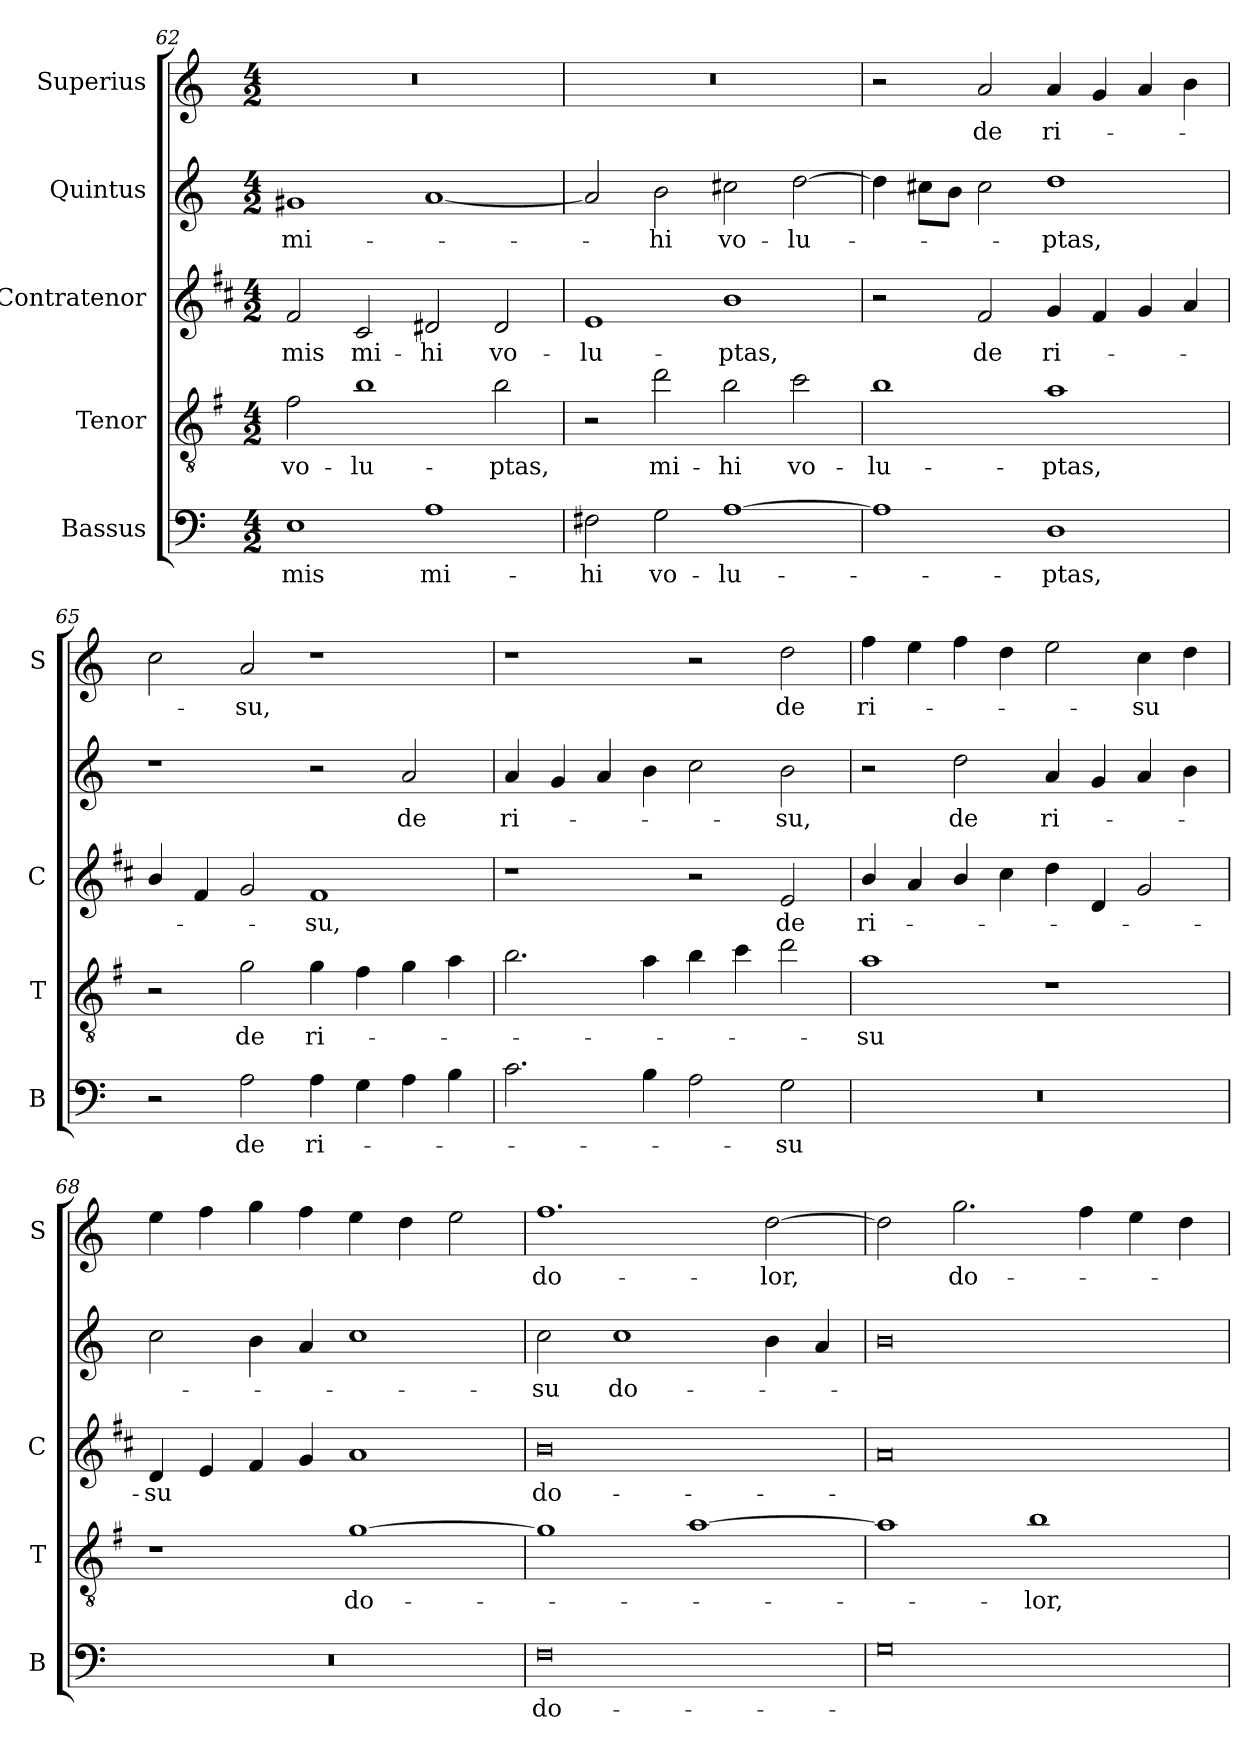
**kern	**text	**kern	**text	**kern	**text	**kern	**text	**kern	**text
*part5	*part5	*part4	*part4	*part3	*part3	*part2	*part2	*part1	*part1
*staff5	*staff5	*staff4	*staff4	*staff3	*staff3	*staff2	*staff2	*staff1	*staff1
*I"Bassus	*	*I"Tenor	*	*I"Contratenor	*	*I"Quintus	*	*I"Superius	*
*I'B	*	*I'T	*	*I'C	*	*	*	*I'S	*
*clefF4	*	*clefGv2	*	*clefG2	*	*clefG2	*	*clefG2	*
*	*	*ITrd4c7	*	*ITrd1c2	*	*	*	*	*
*k[]	*	*k[]	*	*k[]	*	*k[]	*	*k[]	*
*C:	*	*C:	*	*C:	*	*C:	*	*C:	*
*M4/2	*	*M4/2	*	*M4/2	*	*M4/2	*	*M4/2	*
=62	=62	=62	=62	=62	=62	=62	=62	=62	=62
!	!LO:LY:b	!	!LO:LY:b	!	!LO:LY:b	!	!LO:LY:b	!	!
1E	-mis	2B\	vo-	2e/	-mis	1g#X	mi-	0r	.
!	!	!	!LO:LY:b	!	!LO:LY:b	!	!	!	!
.	.	1e	-lu-	2B/	mi-	.	.	.	.
!	!LO:LY:b	!	!	!	!LO:LY:b	!	!	!	!
1A	mi-	.	.	2c#X/	-hi	[1a	.	.	.
!	!	!	!LO:LY:b	!	!LO:LY:b	!	!	!	!
.	.	2e\	-ptas,	2c#/	vo-	.	.	.	.
=63	=63	=63	=63	=63	=63	=63	=63	=63	=63
!	!LO:LY:b	!	!	!	!LO:LY:b	!	!	!	!
2F#X\	-hi	2r	.	1d	-lu-	2a/]	.	0r	.
!	!LO:LY:b	!	!LO:LY:b	!	!	!	!LO:LY:b	!	!
2G\	vo-	2g\	mi-	.	.	2b\	-hi	.	.
!	!LO:LY:b	!	!LO:LY:b	!	!LO:LY:b	!	!LO:LY:b	!	!
[1A	-lu-	2e\	-hi	1a	-ptas,	2cc#X\	vo-	.	.
!	!	!	!LO:LY:b	!	!	!	!LO:LY:b	!	!
.	.	2f\	vo-	.	.	[2dd\	-lu-	.	.
=64	=64	=64	=64	=64	=64	=64	=64	=64	=64
!	!	!	!LO:LY:b	!	!	!	!	!	!
1A]	.	1e	-lu-	2r	.	4dd\]	.	2r	.
.	.	.	.	.	.	8cc#X\L	.	.	.
.	.	.	.	.	.	8b\J	.	.	.
!	!	!	!	!	!LO:LY:b	!	!	!	!LO:LY:b
.	.	.	.	2e/	de	2cc#\	.	2a/	de
!	!LO:LY:b	!	!LO:LY:b	!	!LO:LY:b	!	!LO:LY:b	!	!LO:LY:b
1D	-ptas,	1d	-ptas,	4f/	ri-	1dd	-ptas,	4a/	ri-
.	.	.	.	4e/	.	.	.	4g/	.
.	.	.	.	4f/	.	.	.	4a/	.
.	.	.	.	4g/	.	.	.	4b\	.
!!LO:PB:g=z
=65	=65	=65	=65	=65	=65	=65	=65	=65	=65
2r	.	2r	.	4a/	.	1r	.	2cc\	.
.	.	.	.	4e/	.	.	.	.	.
!	!LO:LY:b	!	!LO:LY:b	!	!	!	!	!	!LO:LY:b
2A\	de	2c\	de	2f/	.	.	.	2a/	-su,
!	!LO:LY:b	!	!LO:LY:b	!	!LO:LY:b	!	!	!	!
4A\	ri-	4c\	ri-	1e	-su,	2r	.	1r	.
4G\	.	4B\	.	.	.	.	.	.	.
!	!	!	!	!	!	!	!LO:LY:b	!	!
4A\	.	4c\	.	.	.	2a/	de	.	.
4B\	.	4d\	.	.	.	.	.	.	.
=66	=66	=66	=66	=66	=66	=66	=66	=66	=66
!	!	!	!	!	!	!	!LO:LY:b	!	!
2.c\	.	2.e\	.	1r	.	4a/	ri-	1r	.
.	.	.	.	.	.	4g/	.	.	.
.	.	.	.	.	.	4a/	.	.	.
4B\	.	4d\	.	.	.	4b\	.	.	.
2A\	.	4e\	.	2r	.	2cc\	.	2r	.
.	.	4f\	.	.	.	.	.	.	.
!	!LO:LY:b	!	!	!	!LO:LY:b	!	!LO:LY:b	!	!LO:LY:b
2G\	-su	2g\	.	2d/	de	2b\	-su,	2dd\	de
=67	=67	=67	=67	=67	=67	=67	=67	=67	=67
!	!	!	!LO:LY:b	!	!LO:LY:b	!	!	!	!LO:LY:b
0r	.	1d	-su	4a/	ri-	2r	.	4ff\	ri-
.	.	.	.	4g/	.	.	.	4ee\	.
!	!	!	!	!	!	!	!LO:LY:b	!	!
.	.	.	.	4a/	.	2dd\	de	4ff\	.
.	.	.	.	4b\	.	.	.	4dd\	.
!	!	!	!	!	!	!	!LO:LY:b	!	!
.	.	1r	.	4cc\	.	4a/	ri-	2ee\	.
.	.	.	.	4c/	.	4g/	.	.	.
!	!	!	!	!	!	!	!	!	!LO:LY:b
.	.	.	.	2f/	.	4a/	.	4cc\	-su
.	.	.	.	.	.	4b\	.	4dd\	.
=68	=68	=68	=68	=68	=68	=68	=68	=68	=68
!	!	!	!	!	!LO:LY:b	!	!	!	!
0r	.	1r	.	4c/	-su	2cc\	.	4ee\	.
.	.	.	.	4d/	.	.	.	4ff\	.
.	.	.	.	4e/	.	4b\	.	4gg\	.
.	.	.	.	4f/	.	4a/	.	4ff\	.
!	!	!	!LO:LY:b	!	!	!	!	!	!
.	.	[1c	do-	1g	.	1cc	.	4ee\	.
.	.	.	.	.	.	.	.	4dd\	.
.	.	.	.	.	.	.	.	2ee\	.
=69	=69	=69	=69	=69	=69	=69	=69	=69	=69
!	!LO:LY:b	!	!	!	!LO:LY:b	!	!LO:LY:b	!	!LO:LY:b
0F	do-	1c]	.	0a	do-	2cc\	-su	1.ff	do-
!	!	!	!	!	!	!	!LO:LY:b	!	!
.	.	.	.	.	.	1cc	do-	.	.
.	.	[1d	.	.	.	.	.	.	.
!	!	!	!	!	!	!	!	!	!LO:LY:b
.	.	.	.	.	.	4b\	.	[2dd\	-lor,
.	.	.	.	.	.	4a/	.	.	.
=70	=70	=70	=70	=70	=70	=70	=70	=70	=70
0G	.	1d]	.	0g	.	0b	.	2dd\]	.
!	!	!	!	!	!	!	!	!	!LO:LY:b
.	.	.	.	.	.	.	.	2.gg\	do-
!	!	!	!LO:LY:b	!	!	!	!	!	!
.	.	1e	-lor,	.	.	.	.	.	.
.	.	.	.	.	.	.	.	4ff\	.
.	.	.	.	.	.	.	.	4ee\	.
.	.	.	.	.	.	.	.	4dd\	.
=	=	=	=	=	=	=	=	=	=
*-	*-	*-	*-	*-	*-	*-	*-	*-	*-
